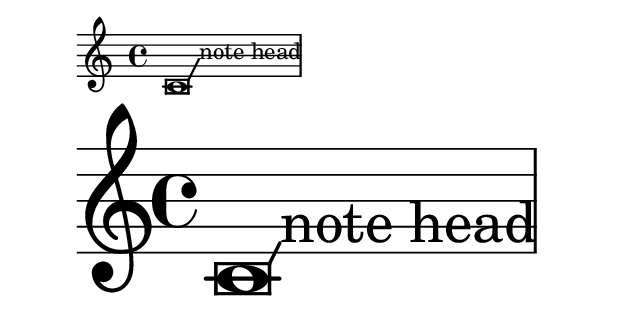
%% Generated by lilypond-book
%% Options: [exampleindent=10.16\mm,indent=0\mm,line-width=160\mm,paper-height=845.047\pt,paper-width=597.508\pt,papersize='(cons (* 597.508 pt) (* 845.047 pt))]
\include "lilypond-book-preamble.ly"


% ****************************************************************
% Start cut-&-pastable-section
% ****************************************************************

#(ly:set-option 'eps-box-padding 3.000000)



\paper {
  #(set-paper-size '(cons (* 597.508 pt) (* 845.047 pt)))
  indent = 0\mm
  line-width = 160\mm
  % offset the left padding, also add 1mm as lilypond creates cropped
  % images with a little space on the right
  line-width = #(- line-width (* mm  3.000000) (* mm 1))
}

\layout {
  
}




% ****************************************************************
% ly snippet:
% ****************************************************************
\sourcefilename "/lilypond-2.27.0/input/regression/balloon-staff-size.ly"
\sourcefileline 0
\version "2.23.6"

\header {
  texidoc = "The thickness of balloons scales with staff size."
}

\layout {
  \context {
    \Voice
    \consists Balloon_engraver
    % For visibility
    \override BalloonText.thickness = 2
  }
}

music = {
  \balloonGrobText NoteHead #'(1 . 2) "note head"
  c'1
}

#(set-default-paper-size "a7landscape")

\book {
  \score {
    \music
  }
  \score {
    \music
    \layout {
      #(layout-set-staff-size 50)
    }
  }
}



% ****************************************************************
% end ly snippet
% ****************************************************************
